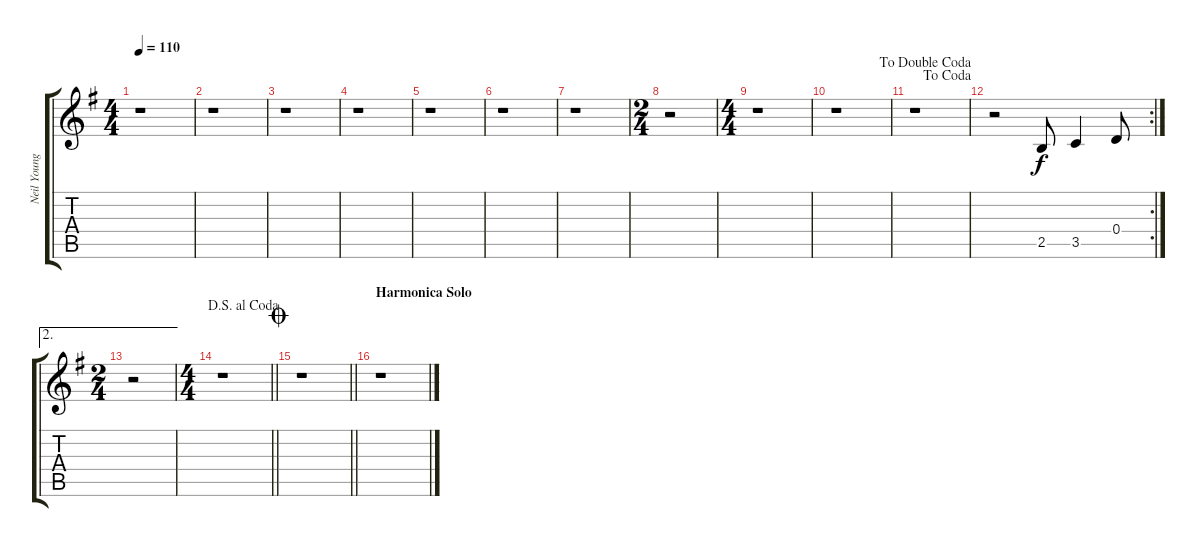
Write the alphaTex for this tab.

\track ("Neil Young - Guitar 1" "Neil Young") {instrument electricguitarclean}
\staff {score tabs}
\tuning (E4 B3 G3 D3 A2 E2) {hide}
\ts (4 4)
\tempo 110
\clef g2
\ks g
r.1{dy f} |
r.1 |
r.1 |
r.1 |
r.1 |
r.1 |
r.1 |
\ts (2 4)
r.2 |
\ts (4 4)
r.1 |
r.1 |
\jump dacoda
\jump dadoublecoda
r.1 |
\rc 2
r.2 2.5.8 3.5.4 0.4.8 |
\ae 2
\ts (2 4)
r.2 |
\ts (4 4)
\jump dalsegnoalcoda
\barLineRight lightlight
r.1 |
\jump coda
\barLineRight lightlight
r.1 |
\section ("" "Harmonica Solo")
r.1
